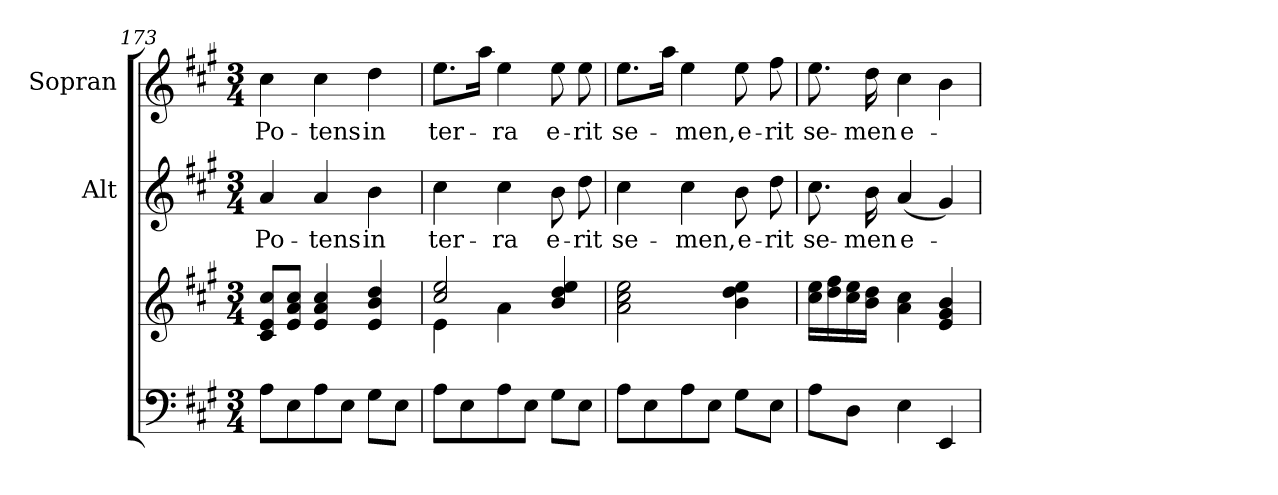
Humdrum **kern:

**kern	**kern	**kern	**text	**kern	**text
*part3	*part3	*part2	*part2	*part1	*part1
*staff4	*staff3	*staff2	*staff2	*staff1	*staff1
*	*	*I"Alt	*	*I"Sopran	*
*	*	*I'A.	*	*I'S.	*
*clefF4	*clefG2	*clefG2	*	*clefG2	*
*k[f#c#g#]	*k[f#c#g#]	*k[f#c#g#]	*	*k[f#c#g#]	*
*A:	*A:	*A:	*	*A:	*
*M3/4	*M3/4	*M3/4	*	*M3/4	*
=173	=173	=173	=173	=173	=173
!	!	!	!LO:LY:b	!	!LO:LY:b
8A\L	8c#/ 8e/ 8cc#/L	4a/	Po-	4cc#\	Po-
8E\	8e/ 8a/ 8cc#/J	.	.	.	.
!	!	!	!LO:LY:b	!	!LO:LY:b
8A\	4e/ 4a/ 4cc#/	4a/	-tens	4cc#\	-tens
8E\J	.	.	.	.	.
!	!	!	!LO:LY:b	!	!LO:LY:b
8G#\L	4e/ 4b/ 4dd/	4b\	in	4dd\	in
8E\J	.	.	.	.	.
=174	=174	=174	=174	=174	=174
*	*^	*	*	*	*
!	!	!	!	!LO:LY:b	!	!LO:LY:b
8A\L	2cc#/ 2ee/	4e\	4cc#\	ter-	8.ee\L	ter-
8E\	.	.	.	.	.	.
.	.	.	.	.	16aa\Jk	.
!	!	!	!	!LO:LY:b	!	!LO:LY:b
8A\	.	4a\	4cc#\	-ra	4ee\	-ra
8E\J	.	.	.	.	.	.
!	!	!	!	!LO:LY:b	!	!LO:LY:b
8G#\L	4b/ 4dd/ 4ee/	4ryy	8b\	e-	8ee\	e-
!	!	!	!	!LO:LY:b	!	!LO:LY:b
8E\J	.	.	8dd\	-rit	8ee\	-rit
*	*v	*v	*	*	*	*
=175	=175	=175	=175	=175	=175
!	!	!	!LO:LY:b	!	!LO:LY:b
8A\L	2a\ 2cc#\ 2ee\	4cc#\	se-	8.ee\L	se-
8E\	.	.	.	.	.
.	.	.	.	16aa\Jk	.
!	!	!	!LO:LY:b	!	!LO:LY:b
8A\	.	4cc#\	-men,	4ee\	-men,
8E\J	.	.	.	.	.
!	!	!	!LO:LY:b	!	!LO:LY:b
8G#\L	4b\ 4dd\ 4ee\	8b\	e-	8ee\	e-
!	!	!	!LO:LY:b	!	!LO:LY:b
8E\J	.	8dd\	-rit	8ff#\	-rit
=176	=176	=176	=176	=176	=176
!	!	!	!LO:LY:b	!	!LO:LY:b
8A\L	16cc#\ 16ee\LL	8.cc#\	se-	8.ee\	se-
.	16dd\ 16ff#\	.	.	.	.
8D\J	16cc#\ 16ee\	.	.	.	.
!	!	!	!LO:LY:b	!	!LO:LY:b
.	16b\ 16dd\JJ	16b\	-men	16dd\	-men
!	!	!	!LO:LY:b	!	!LO:LY:b
4E\	4a\ 4cc#\	(<4a/	e-	4cc#\	e-
4EE/	4e/ 4g#/ 4b/	4g#/)	.	4b\	.
=	=	=	=	=	=
*-	*-	*-	*-	*-	*-
